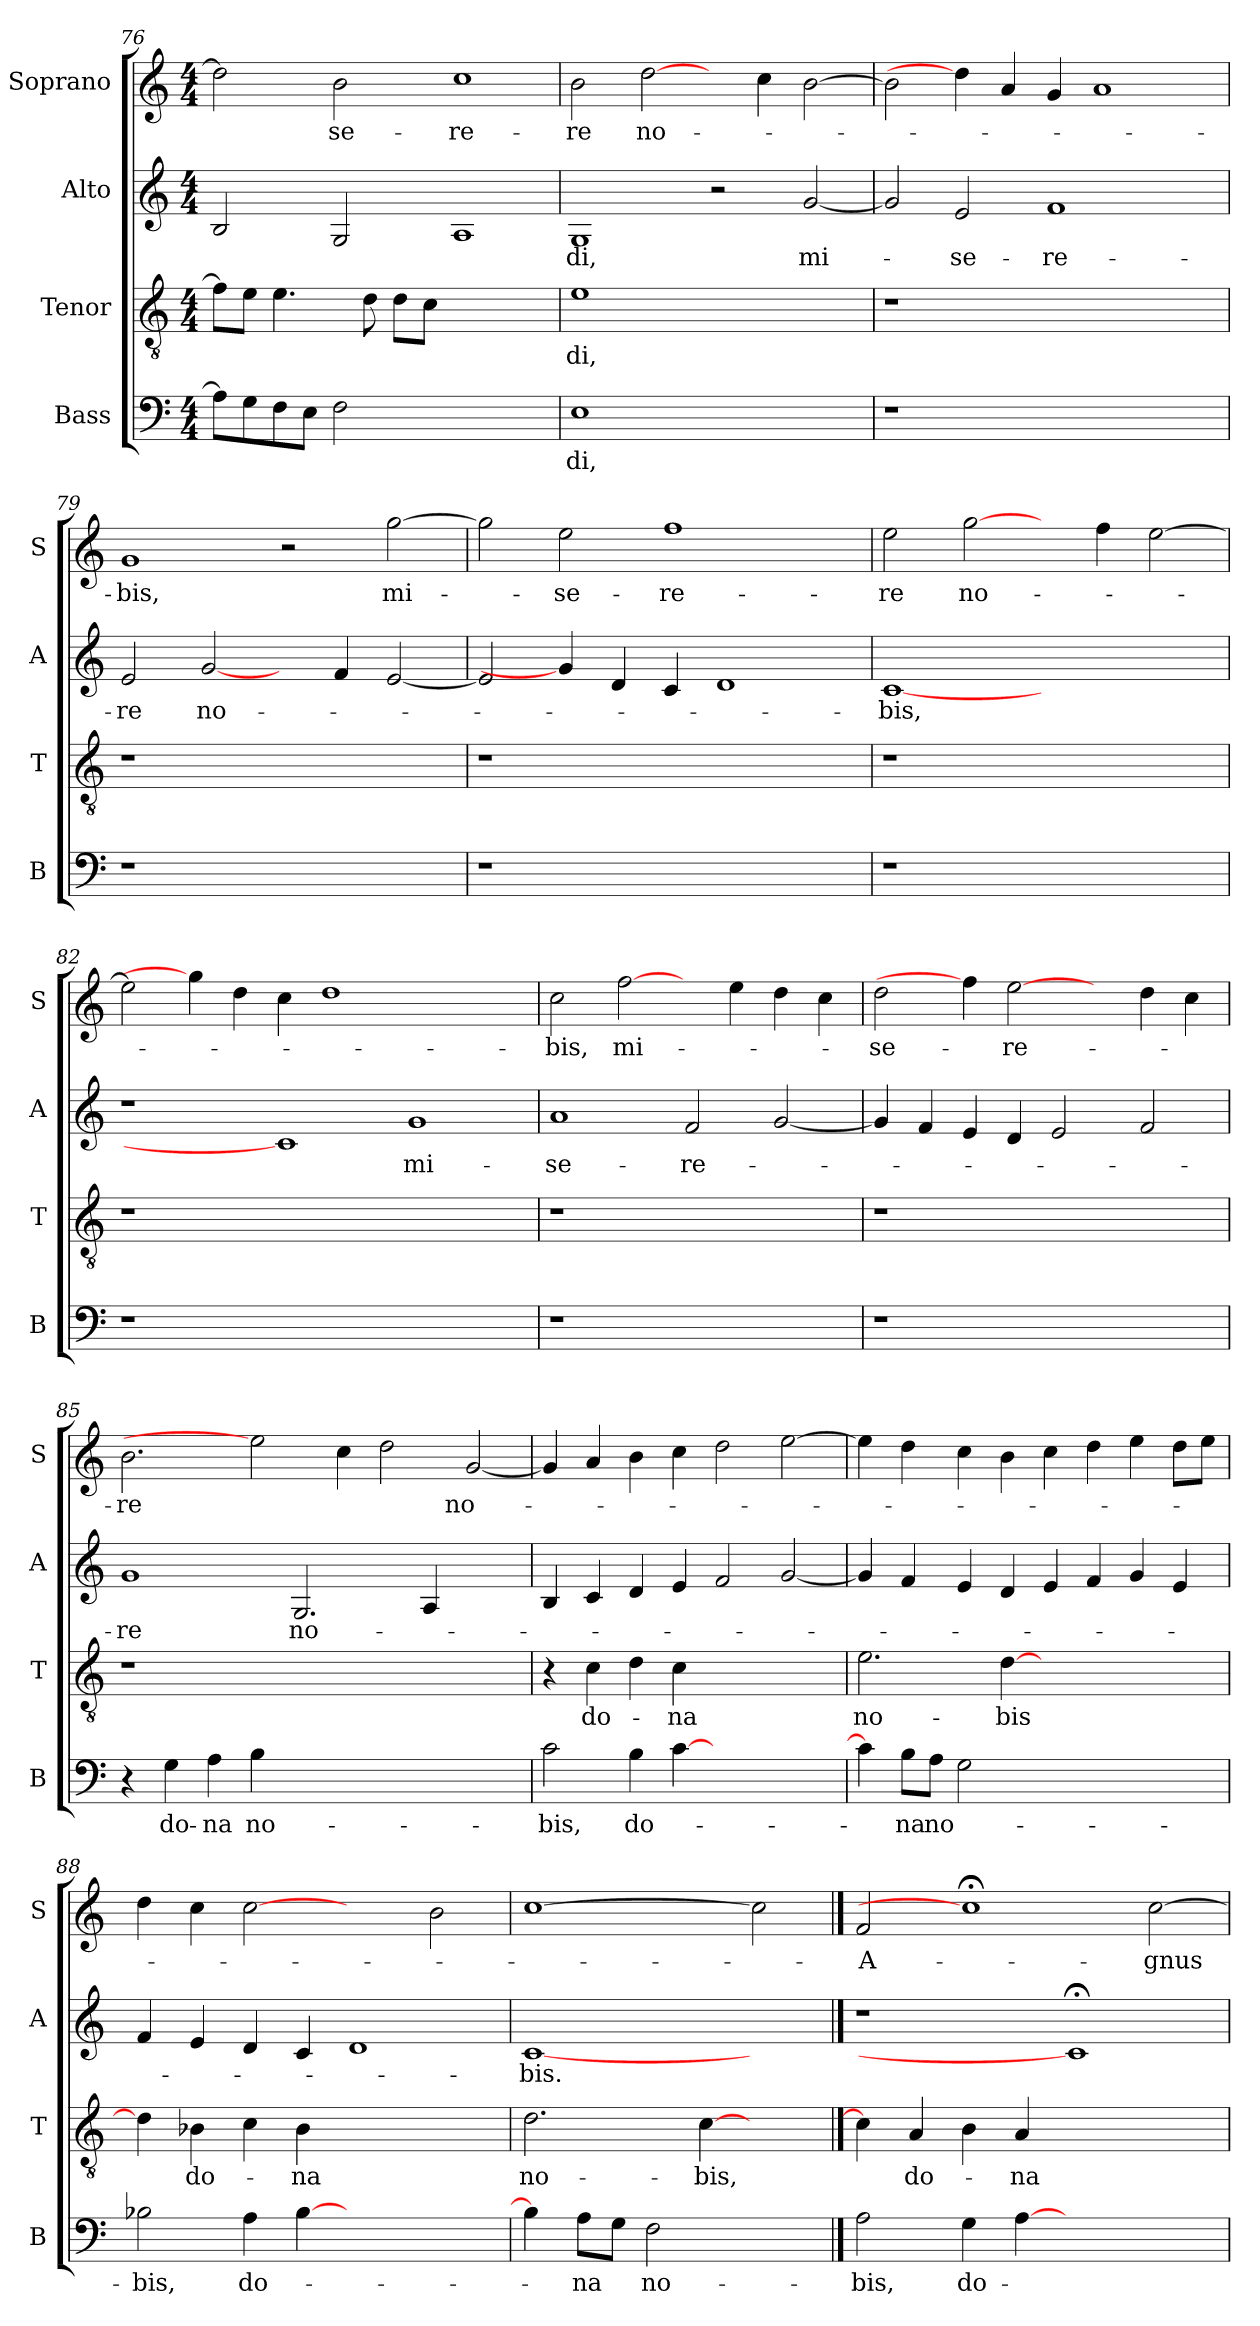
**kern	**text	**kern	**text	**kern	**text	**kern	**text
*part4	*part4	*part3	*part3	*part2	*part2	*part1	*part1
*staff4	*staff4	*staff3	*staff3	*staff2	*staff2	*staff1	*staff1
*I"Bass	*	*I"Tenor	*	*I"Alto	*	*I"Soprano	*
*I'B	*	*I'T	*	*I'A	*	*I'S	*
*clefF4	*	*clefGv2	*	*clefG2	*	*clefG2	*
*k[]	*	*k[]	*	*k[]	*	*k[]	*
*C:	*	*C:	*	*C:	*	*C:	*
*M4/4	*	*M4/4	*	*M4/4	*	*M4/4	*
=76	=76	=76	=76	=76	=76	=76	=76
8A\L]	.	8f\L]	.	2B/	.	2dd\]	.
8G\	.	8e\J	.	.	.	.	.
8F\	.	4.e\	.	.	.	.	.
8E\J	.	.	.	.	.	.	.
2F\	.	.	.	2G/	.	2b\	-se-
.	.	8d\	.	.	.	.	.
.	.	8d\L	.	.	.	.	.
.	.	8c\J	.	.	.	.	.
1ryy	.	1ryy	.	1A	.	1cc	-re-
=77	=77	=77	=77	=77	=77	=77	=77
1E	-di,	1e	-di,	1G	-di,	2b\	-re
.	.	.	.	.	.	[2dd\	no-
1ryy	.	1ryy	.	2r	.	4ryy	.
.	.	.	.	.	.	4cc\	.
.	.	.	.	[2g/	mi-	[2b\	.
=78	=78	=78	=78	=78	=78	=78	=78
1r	.	1r	.	2g/]	.	2b\]	.
.	.	.	.	2e/	-se-	4dd\]	.
.	.	.	.	.	.	4a/	.
1ryy	.	1ryy	.	1f	-re-	4g/	.
.	.	.	.	.	.	1a	.
4ryy	.	4ryy	.	4ryy	.	.	.
=79	=79	=79	=79	=79	=79	=79	=79
1r	.	1r	.	2e/	-re	1g	-bis,
.	.	.	.	[2g/	no-	.	.
1ryy	.	1ryy	.	4ryy	.	2r	.
.	.	.	.	4f/	.	.	.
.	.	.	.	[2e/	.	[2gg\	mi-
=80	=80	=80	=80	=80	=80	=80	=80
1r	.	1r	.	2e/]	.	2gg\]	.
.	.	.	.	4g/]	.	2ee\	-se-
.	.	.	.	4d/	.	.	.
1ryy	.	1ryy	.	4c/	.	1ff	-re-
.	.	.	.	1d	.	.	.
4ryy	.	4ryy	.	.	.	4ryy	.
!!LO:LB:g=z
=81	=81	=81	=81	=81	=81	=81	=81
1r	.	1r	.	[1c	-bis,	2ee\	-re
.	.	.	.	.	.	[2gg\	no-
1ryy	.	1ryy	.	1ryy	.	4ryy	.
.	.	.	.	.	.	4ff\	.
.	.	.	.	.	.	[2ee\	.
=82	=82	=82	=82	=82	=82	=82	=82
1r	.	1r	.	1r	.	2ee\]	.
.	.	.	.	.	.	4gg\]	.
.	.	.	.	.	.	4dd\	.
0ryy	.	0ryy	.	1c]	.	4cc\	.
.	.	.	.	.	.	1dd	.
.	.	.	.	1g	mi-	.	.
.	.	.	.	.	.	2.ryy	.
=83	=83	=83	=83	=83	=83	=83	=83
1r	.	1r	.	1a	-se-	2cc\	-bis,
.	.	.	.	.	.	[2ff\	mi-
1ryy	.	1ryy	.	2f/	-re-	4ryy	.
.	.	.	.	.	.	4ee\	.
.	.	.	.	[2g/	.	4dd\	.
.	.	.	.	.	.	4cc\	.
=84	=84	=84	=84	=84	=84	=84	=84
1r	.	1r	.	4g/]	.	2dd\	-se-
.	.	.	.	4f/	.	.	.
.	.	.	.	4e/	.	4ff\]	.
.	.	.	.	4d/	.	[2ee	-re-
1ryy	.	1ryy	.	2e/	.	.	.
.	.	.	.	.	.	4ryy	.
.	.	.	.	2f/	.	4dd\	.
.	.	.	.	.	.	4cc\	.
=85	=85	=85	=85	=85	=85	=85	=85
4r	.	1r	.	1g	-re	2.b\	-re
4G\	do-	.	.	.	.	.	.
4A\	-na	.	.	.	.	.	.
4B\	no-	.	.	.	.	2ee]	.
1.ryy	.	1.ryy	.	2.G/	no-	.	.
.	.	.	.	.	.	4cc\	.
.	.	.	.	.	.	2dd\	.
.	.	.	.	4A/	.	.	.
.	.	.	.	2ryy	.	[2g/	no-
=86	=86	=86	=86	=86	=86	=86	=86
2c\	-bis,	4r	.	4B/	.	4g/]	.
.	.	4c\	do-	4c/	.	4a/	.
4B\	do-	4d\	.	4d/	.	4b\	.
[4c\	.	4c\	-na	4e/	.	4cc\	.
1ryy	.	1ryy	.	2f/	.	2dd\	.
.	.	.	.	[2g/	.	[2ee\	.
!!LO:PB:g=z
=87	=87	=87	=87	=87	=87	=87	=87
4c\]	.	2.e\	no-	4g/]	.	4ee\]	.
8B\L	-na	.	.	4f/	.	4dd\	.
8A\J	no-	.	.	.	.	.	.
2G\	.	.	.	4e/	.	4cc\	.
.	.	[4d\	-bis	4d/	.	4b\	.
1ryy	.	1ryy	.	4e/	.	4cc\	.
.	.	.	.	4f/	.	4dd\	.
.	.	.	.	4g/	.	4ee\	.
.	.	.	.	4e/	.	8dd\L	.
.	.	.	.	.	.	8ee\J	.
=88	=88	=88	=88	=88	=88	=88	=88
2B-X\	-bis,	4d\]	.	4f/	.	4dd\	.
.	.	4B-X\	do-	4e/	.	4cc\	.
4A\	do-	4c\	.	4d/	.	[2cc	.
[4B-\	.	4B-\	-na	4c/	.	.	.
1ryy	.	1ryy	.	1d	.	2ryy	.
.	.	.	.	.	.	2b\	.
=89	=89	=89	=89	=89	=89	=89	=89
4B-\]	.	2.d\	no-	[1c	-bis.	[1cc	.
8A\L	-na	.	.	.	.	.	.
8G\J	.	.	.	.	.	.	.
2F\	no-	.	.	.	.	.	.
.	.	[4c\	-bis,	.	.	.	.
2ryy	.	2ryy	.	2ryy	.	2cc]	.
==90	==90	==90	==90	==90	==90	==90	==90
2A\	-bis,	4c\]	.	1r	.	2f/	-A-
.	.	4A/	do-	.	.	.	.
4G\	do-	4B\	.	.	.	1cc;<]	.
[4A\	.	4A/	-na	.	.	.	.
1ryy	.	1ryy	.	1c;]	.	.	.
.	.	.	.	.	.	[2cc\	-gnus
=	=	=	=	=	=	=	=
*-	*-	*-	*-	*-	*-	*-	*-
